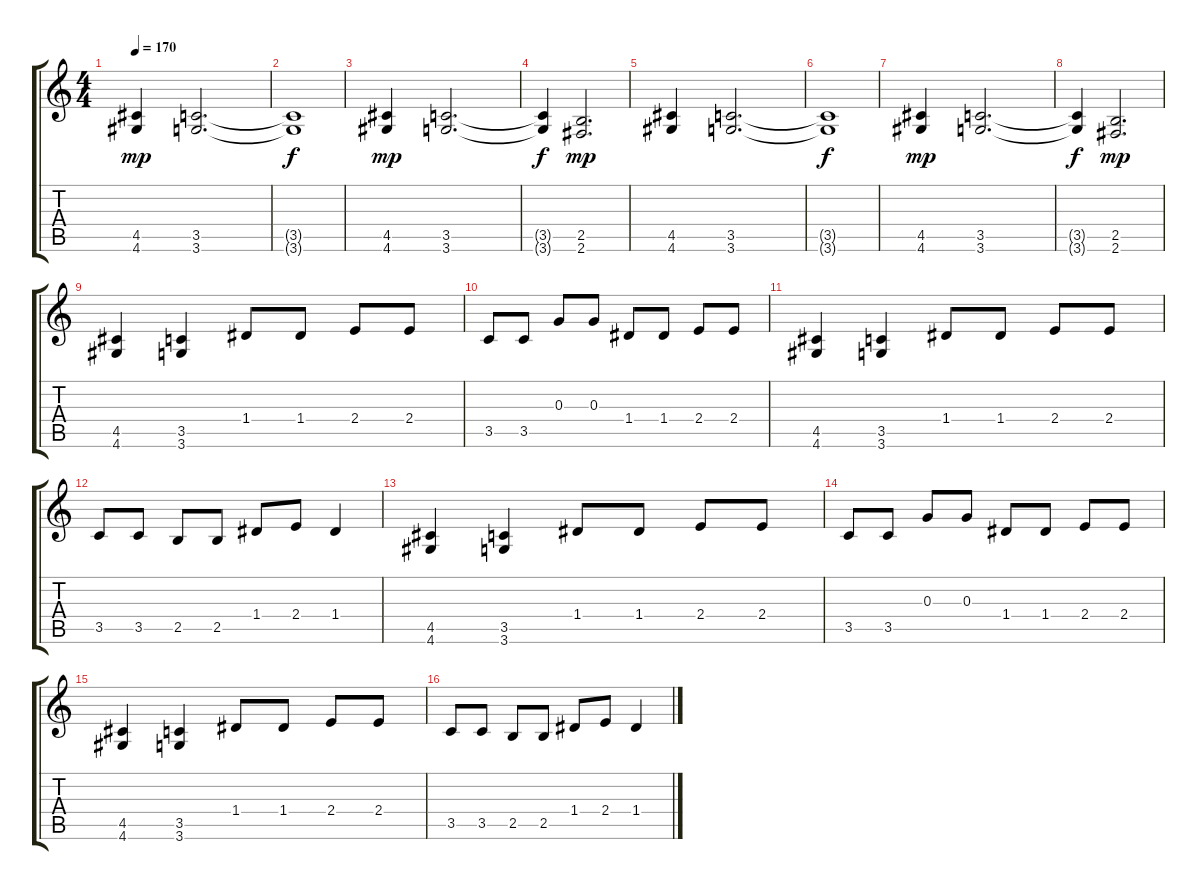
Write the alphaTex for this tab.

\track "" {instrument overdrivenguitar}
\staff {score tabs}
\tuning (E4 B3 G3 D3 A2 E2) {hide}
\ts (4 4)
\tempo 170
\clef g2
\ks c
(4.5 4.6).4{dy mp} (3.5 3.6).2{d} |
(3.5{t} 3.6{t}).1{dy f} |
(4.5 4.6).4{dy mp} (3.5 3.6).2{d} |
(3.5{t} 3.6{t}).4{dy f} (2.5 2.6).2{d dy mp} |
(4.5 4.6).4 (3.5 3.6).2{d} |
(3.5{t} 3.6{t}).1{dy f} |
(4.5 4.6).4{dy mp} (3.5 3.6).2{d} |
(3.5{t} 3.6{t}).4{dy f} (2.5 2.6).2{d dy mp} |
(4.5 4.6).4 (3.5 3.6).4 1.4.8 1.4.8 2.4.8 2.4.8 |
3.5.8 3.5.8 0.3.8 0.3.8 1.4.8 1.4.8 2.4.8 2.4.8 |
(4.5 4.6).4 (3.5 3.6).4 1.4.8 1.4.8 2.4.8 2.4.8 |
3.5.8 3.5.8 2.5.8 2.5.8 1.4.8 2.4.8 1.4.4 |
(4.5 4.6).4 (3.5 3.6).4 1.4.8 1.4.8 2.4.8 2.4.8 |
3.5.8 3.5.8 0.3.8 0.3.8 1.4.8 1.4.8 2.4.8 2.4.8 |
(4.5 4.6).4 (3.5 3.6).4 1.4.8 1.4.8 2.4.8 2.4.8 |
3.5.8 3.5.8 2.5.8 2.5.8 1.4.8 2.4.8 1.4.4
